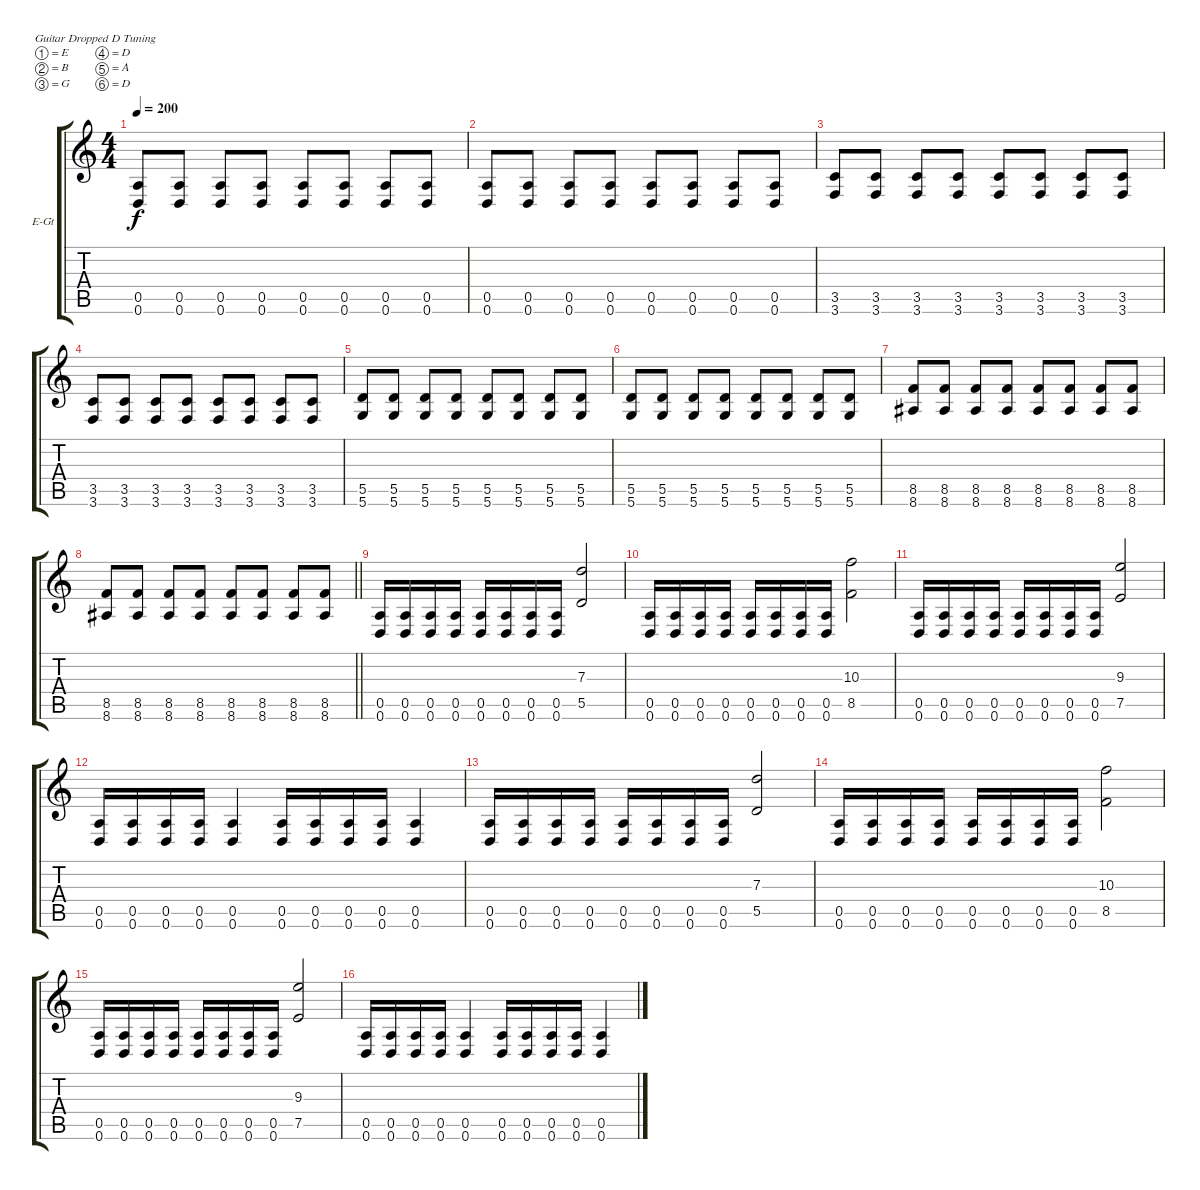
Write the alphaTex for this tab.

\bracketExtendMode groupsimilarinstruments
\firstSystemTrackNameOrientation horizontal
\otherSystemsTrackNameOrientation horizontal
\track ("Josapat" "E-Gt") {instrument distortionguitar}
\staff {score tabs}
\tuning (E4 B3 G3 D3 A2 D2)
\ts (4 4)
\tempo 200
\clef g2
\ks c
(0.5 0.6).8{dy f} (0.5 0.6).8 (0.5 0.6).8 (0.5 0.6).8 (0.5 0.6).8 (0.5 0.6).8 (0.5 0.6).8 (0.5 0.6).8 |
(0.5 0.6).8 (0.5 0.6).8 (0.5 0.6).8 (0.5 0.6).8 (0.5 0.6).8 (0.5 0.6).8 (0.5 0.6).8 (0.5 0.6).8 |
(3.5 3.6).8 (3.5 3.6).8 (3.5 3.6).8 (3.5 3.6).8 (3.5 3.6).8 (3.5 3.6).8 (3.5 3.6).8 (3.5 3.6).8 |
(3.5 3.6).8 (3.5 3.6).8 (3.5 3.6).8 (3.5 3.6).8 (3.5 3.6).8 (3.5 3.6).8 (3.5 3.6).8 (3.5 3.6).8 |
(5.5 5.6).8 (5.5 5.6).8 (5.5 5.6).8 (5.5 5.6).8 (5.5 5.6).8 (5.5 5.6).8 (5.5 5.6).8 (5.5 5.6).8 |
(5.5 5.6).8 (5.5 5.6).8 (5.5 5.6).8 (5.5 5.6).8 (5.5 5.6).8 (5.5 5.6).8 (5.5 5.6).8 (5.5 5.6).8 |
(8.5 8.6).8 (8.5 8.6).8 (8.5 8.6).8 (8.5 8.6).8 (8.5 8.6).8 (8.5 8.6).8 (8.5 8.6).8 (8.5 8.6).8 |
\barLineRight lightlight
(8.5 8.6).8 (8.5 8.6).8 (8.5 8.6).8 (8.5 8.6).8 (8.5 8.6).8 (8.5 8.6).8 (8.5 8.6).8 (8.5 8.6).8 |
\section ("" "")
(0.5 0.6).16 (0.5 0.6).16 (0.5 0.6).16 (0.5 0.6).16 (0.5 0.6).16 (0.5 0.6).16 (0.5 0.6).16 (0.5 0.6).16 (7.3 5.5).2 |
(0.5 0.6).16 (0.5 0.6).16 (0.5 0.6).16 (0.5 0.6).16 (0.5 0.6).16 (0.5 0.6).16 (0.5 0.6).16 (0.5 0.6).16 (10.3 8.5).2 |
(0.5 0.6).16 (0.5 0.6).16 (0.5 0.6).16 (0.5 0.6).16 (0.5 0.6).16 (0.5 0.6).16 (0.5 0.6).16 (0.5 0.6).16 (9.3 7.5).2 |
(0.5 0.6).16 (0.5 0.6).16 (0.5 0.6).16 (0.5 0.6).16 (0.5 0.6).4 (0.5 0.6).16 (0.5 0.6).16 (0.5 0.6).16 (0.5 0.6).16 (0.5 0.6).4 |
(0.5 0.6).16 (0.5 0.6).16 (0.5 0.6).16 (0.5 0.6).16 (0.5 0.6).16 (0.5 0.6).16 (0.5 0.6).16 (0.5 0.6).16 (7.3 5.5).2 |
(0.5 0.6).16 (0.5 0.6).16 (0.5 0.6).16 (0.5 0.6).16 (0.5 0.6).16 (0.5 0.6).16 (0.5 0.6).16 (0.5 0.6).16 (10.3 8.5).2 |
(0.5 0.6).16 (0.5 0.6).16 (0.5 0.6).16 (0.5 0.6).16 (0.5 0.6).16 (0.5 0.6).16 (0.5 0.6).16 (0.5 0.6).16 (9.3 7.5).2 |
(0.5 0.6).16 (0.5 0.6).16 (0.5 0.6).16 (0.5 0.6).16 (0.5 0.6).4 (0.5 0.6).16 (0.5 0.6).16 (0.5 0.6).16 (0.5 0.6).16 (0.5 0.6).4
